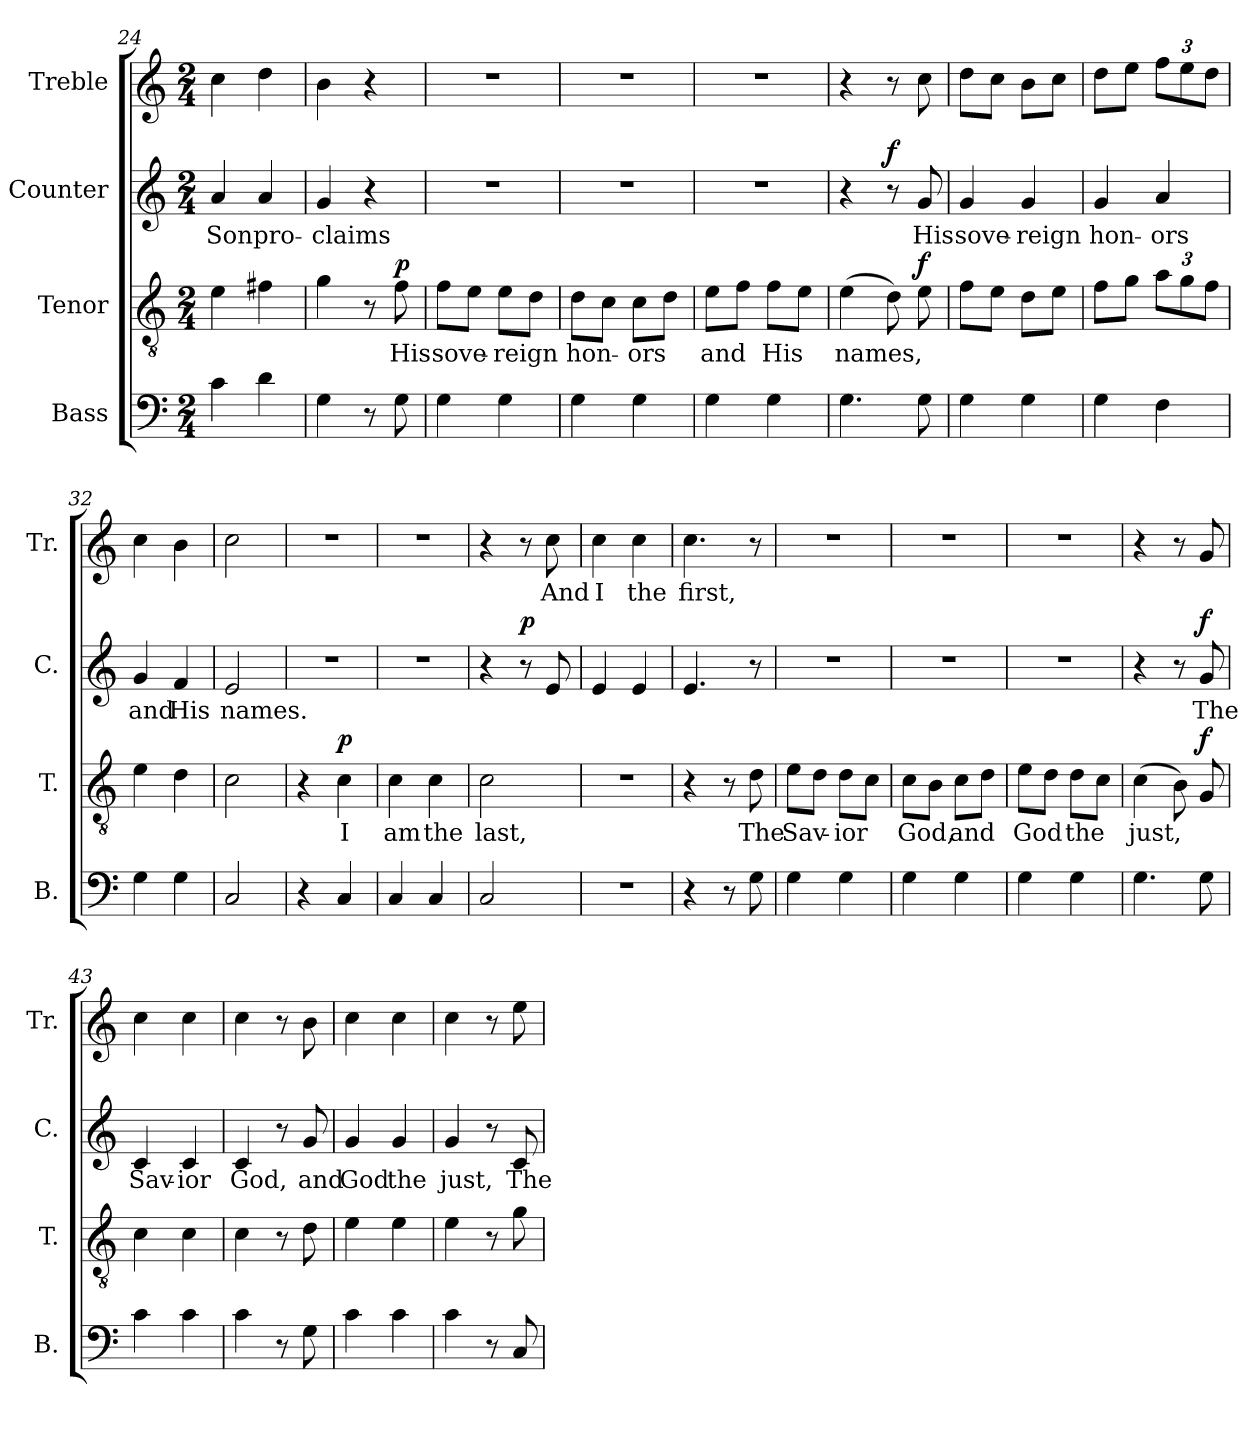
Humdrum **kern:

**kern	**kern	**text	**dynam	**kern	**text	**dynam	**kern	**text
*part4	*part3	*part3	*part3	*part2	*part2	*part2	*part1	*part1
*staff4	*staff3	*staff3	*staff3	*staff2	*staff2	*staff2	*staff1	*staff1
*I"Bass	*I"Tenor	*	*	*I"Counter	*	*	*I"Treble	*
*I'B.	*I'T.	*	*	*I'C.	*	*	*I'Tr.	*
!!LO:PB:g=z
*clefF4	*clefGv2	*	*	*clefG2	*	*	*clefG2	*
*k[]	*k[]	*	*	*k[]	*	*	*k[]	*
*M2/4	*M2/4	*	*	*M2/4	*	*	*M2/4	*
=24	=24	=24	=24	=24	=24	=24	=24	=24
4c\	4e\	.	.	4a/	Son	.	4cc\	.
4d\	4f#X\	.	.	4a/	pro-	.	4dd\	.
=25	=25	=25	=25	=25	=25	=25	=25	=25
4G\	4g\	.	.	4g/	-claims	.	4b\	.
8r	8r	.	.	4r	.	.	4r	.
!	!	!	!LO:DY:a	!	!	!	!	!
8G\	8f\	His	p	.	.	.	.	.
=26	=26	=26	=26	=26	=26	=26	=26	=26
4G\	8f\L	sove-	.	2r	.	.	2r	.
.	8e\J	.	.	.	.	.	.	.
4G\	8e\L	-reign	.	.	.	.	.	.
.	8d\J	.	.	.	.	.	.	.
=27	=27	=27	=27	=27	=27	=27	=27	=27
4G\	8d\L	hon-	.	2r	.	.	2r	.
.	8c\J	.	.	.	.	.	.	.
4G\	8c\L	-ors	.	.	.	.	.	.
.	8d\J	.	.	.	.	.	.	.
=28	=28	=28	=28	=28	=28	=28	=28	=28
4G\	8e\L	and	.	2r	.	.	2r	.
.	8f\J	.	.	.	.	.	.	.
4G\	8f\L	His	.	.	.	.	.	.
.	8e\J	.	.	.	.	.	.	.
=29	=29	=29	=29	=29	=29	=29	=29	=29
4.G\	(4e\	names,	.	4r	.	.	4r	.
!	!	!	!	!	!	!LO:DY:a	!	!
.	8d\)	.	.	8r	.	f	8r	.
!	!	!	!LO:DY:a	!	!	!	!	!
8G\	8e\	.	f	8g/	His	.	8cc\	.
!!LO:LB:g=z
=30	=30	=30	=30	=30	=30	=30	=30	=30
4G\	8f\L	.	.	4g/	sove-	.	8dd\L	.
.	8e\J	.	.	.	.	.	8cc\J	.
4G\	8d\L	.	.	4g/	-reign	.	8b\L	.
.	8e\J	.	.	.	.	.	8cc\J	.
=31	=31	=31	=31	=31	=31	=31	=31	=31
4G\	8f\L	.	.	4g/	hon-	.	8dd\L	.
.	8g\J	.	.	.	.	.	8ee\J	.
*	*Xbrackettup	*	*	*	*	*	*Xbrackettup	*
4F\	12a\L	.	.	4a/	-ors	.	12ff\L	.
.	12g\	.	.	.	.	.	12ee\	.
.	12f\J	.	.	.	.	.	12dd\J	.
=32	=32	=32	=32	=32	=32	=32	=32	=32
4G\	4e\	.	.	4g/	and	.	4cc\	.
4G\	4d\	.	.	4f/	His	.	4b\	.
=33	=33	=33	=33	=33	=33	=33	=33	=33
2C/	2c\	.	.	2e/	names.	.	2cc\	.
=34	=34	=34	=34	=34	=34	=34	=34	=34
4r	4r	.	.	2r	.	.	2r	.
!	!	!	!LO:DY:a	!	!	!	!	!
4C/	4c\	I	p	.	.	.	.	.
=35	=35	=35	=35	=35	=35	=35	=35	=35
4C/	4c\	am	.	2r	.	.	2r	.
4C/	4c\	the	.	.	.	.	.	.
=36	=36	=36	=36	=36	=36	=36	=36	=36
2C/	2c\	last,	.	4r	.	.	4r	.
!	!	!	!	!	!	!LO:DY:a	!	!
.	.	.	.	8r	.	p	8r	.
.	.	.	.	8e/	.	.	8cc\	And
=37	=37	=37	=37	=37	=37	=37	=37	=37
2r	2r	.	.	4e/	.	.	4cc\	I
.	.	.	.	4e/	.	.	4cc\	the
=38	=38	=38	=38	=38	=38	=38	=38	=38
4r	4r	.	.	4.e/	.	.	4.cc\	first,
8r	8r	.	.	.	.	.	.	.
8G\	8d\	The	.	8r	.	.	8r	.
!!LO:LB:g=z
=39	=39	=39	=39	=39	=39	=39	=39	=39
4G\	8e\L	Sav-	.	2r	.	.	2r	.
.	8d\J	.	.	.	.	.	.	.
4G\	8d\L	-ior	.	.	.	.	.	.
.	8c\J	.	.	.	.	.	.	.
=40	=40	=40	=40	=40	=40	=40	=40	=40
4G\	8c\L	God,	.	2r	.	.	2r	.
.	8B\J	.	.	.	.	.	.	.
4G\	8c\L	and	.	.	.	.	.	.
.	8d\J	.	.	.	.	.	.	.
=41	=41	=41	=41	=41	=41	=41	=41	=41
4G\	8e\L	God	.	2r	.	.	2r	.
.	8d\J	.	.	.	.	.	.	.
4G\	8d\L	the	.	.	.	.	.	.
.	8c\J	.	.	.	.	.	.	.
=42	=42	=42	=42	=42	=42	=42	=42	=42
4.G\	(4c\	just,	.	4r	.	.	4r	.
.	8B\)	.	.	8r	.	.	8r	.
!	!	!	!LO:DY:a	!	!	!LO:DY:a	!	!
8G\	8G/	.	f	8g/	The	f	8g/	.
=43	=43	=43	=43	=43	=43	=43	=43	=43
4c\	4c\	.	.	4c/	Sav-	.	4cc\	.
4c\	4c\	.	.	4c/	-ior	.	4cc\	.
=44	=44	=44	=44	=44	=44	=44	=44	=44
4c\	4c\	.	.	4c/	God,	.	4cc\	.
8r	8r	.	.	8r	.	.	8r	.
8G\	8d\	.	.	8g/	and	.	8b\	.
=45	=45	=45	=45	=45	=45	=45	=45	=45
4c\	4e\	.	.	4g/	God	.	4cc\	.
4c\	4e\	.	.	4g/	the	.	4cc\	.
!!LO:PB:g=z
=46	=46	=46	=46	=46	=46	=46	=46	=46
4c\	4e\	.	.	4g/	just,	.	4cc\	.
8r	8r	.	.	8r	.	.	8r	.
8C/	8g\	.	.	8c/	The	.	8ee\	.
=	=	=	=	=	=	=	=	=
*-	*-	*-	*-	*-	*-	*-	*-	*-
